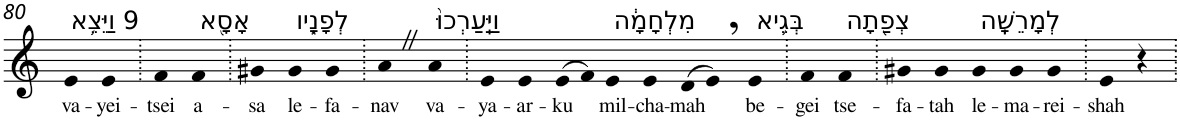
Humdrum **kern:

**kern	**text
*part1	*part1
*staff1	*staff1
*I"Piano	*
*I'Pno	*
!!LO:PB:g=z
*clefG2	*
*k[]	*
=80	=80
!LO:TX:a:t=9 וַיֵּצֵ֥א	!
!	!LO:LY:b
4e	va-
!	!LO:LY:b
4e	-yei-
=81.	=81.
!	!LO:LY:b
4f	-tsei
!LO:TX:a:t=אָסָ֖א	!
!	!LO:LY:b
4f	a-
=82.	=82.
!	!LO:LY:b
4g#X	-sa
!LO:TX:a:t=לְפָנָ֑יו	!
!	!LO:LY:b
4g#	le-
!	!LO:LY:b
4g#	-fa-
=83.	=83.
!	!LO:LY:b
4aZ	-nav
!LO:TX:a:t=וַיַּֽעַרְכוּ֙	!
!	!LO:LY:b
4a	va-
=84.	=84.
!	!LO:LY:b
4e	-ya-
!	!LO:LY:b
4e	-ar-
!	!LO:LY:b
(>8e	-ku
8f)	.
!LO:TX:a:t=מִלְחָמָ֔ה	!
!	!LO:LY:b
4e	mil-
!	!LO:LY:b
4e	-cha-
!	!LO:LY:b
(>8d	-mah
8e,)	.
!LO:TX:a:t=בְּגֵ֥יא	!
!	!LO:LY:b
4e	be-
=85.	=85.
!	!LO:LY:b
4f	-gei
!LO:TX:a:t=צְפַ֖תָה	!
!	!LO:LY:b
4f	tse-
=86.	=86.
!	!LO:LY:b
4g#X	-fa-
!	!LO:LY:b
4g#	-tah
!LO:TX:a:t=לְמָרֵשָֽׁה	!
!	!LO:LY:b
4g#	le-
!	!LO:LY:b
4g#	-ma-
!	!LO:LY:b
4g#	-rei-
=87.	=87.
!	!LO:LY:b
4e	-shah
4r	.
=.	=.
*-	*-
